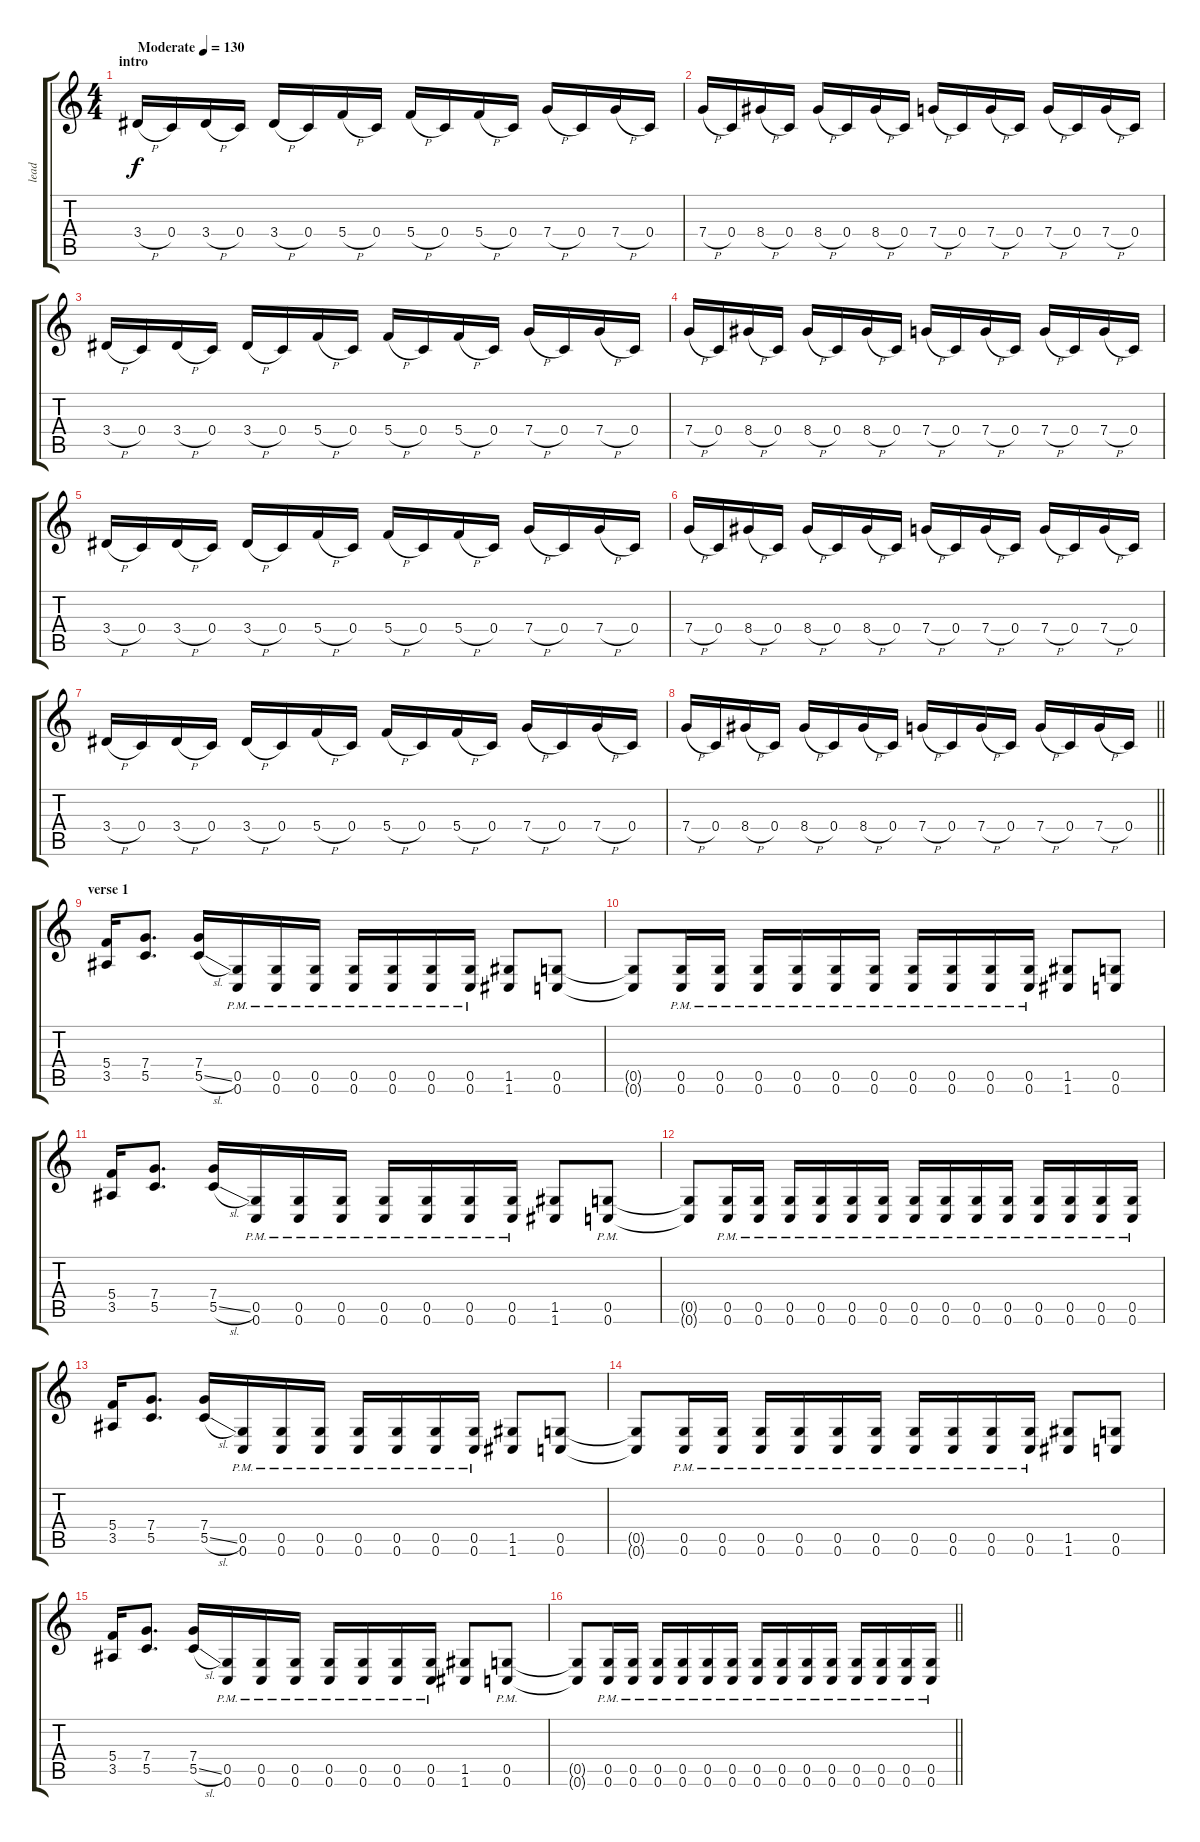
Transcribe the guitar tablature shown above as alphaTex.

\track ("lead" "lead") {instrument overdrivenguitar}
\staff {score tabs}
\tuning (D4 A3 F3 C3 G2 C2) {hide}
\ts (4 4)
\section ("" "intro")
\tempo (130 "Moderate")
\clef g2
\ks c
3.4{h}.16{dy f instrument overdrivenguitar} 0.4.16 3.4{h}.16 0.4.16 3.4{h}.16 0.4.16 5.4{h}.16 0.4.16 5.4{h}.16 0.4.16 5.4{h}.16 0.4.16 7.4{h}.16 0.4.16 7.4{h}.16 0.4.16 |
7.4{h}.16 0.4.16 8.4{h}.16 0.4.16 8.4{h}.16 0.4.16 8.4{h}.16 0.4.16 7.4{h}.16 0.4.16 7.4{h}.16 0.4.16 7.4{h}.16 0.4.16 7.4{h}.16 0.4.16 |
3.4{h}.16 0.4.16 3.4{h}.16 0.4.16 3.4{h}.16 0.4.16 5.4{h}.16 0.4.16 5.4{h}.16 0.4.16 5.4{h}.16 0.4.16 7.4{h}.16 0.4.16 7.4{h}.16 0.4.16 |
7.4{h}.16 0.4.16 8.4{h}.16 0.4.16 8.4{h}.16 0.4.16 8.4{h}.16 0.4.16 7.4{h}.16 0.4.16 7.4{h}.16 0.4.16 7.4{h}.16 0.4.16 7.4{h}.16 0.4.16 |
3.4{h}.16 0.4.16 3.4{h}.16 0.4.16 3.4{h}.16 0.4.16 5.4{h}.16 0.4.16 5.4{h}.16 0.4.16 5.4{h}.16 0.4.16 7.4{h}.16 0.4.16 7.4{h}.16 0.4.16 |
7.4{h}.16 0.4.16 8.4{h}.16 0.4.16 8.4{h}.16 0.4.16 8.4{h}.16 0.4.16 7.4{h}.16 0.4.16 7.4{h}.16 0.4.16 7.4{h}.16 0.4.16 7.4{h}.16 0.4.16 |
3.4{h}.16 0.4.16 3.4{h}.16 0.4.16 3.4{h}.16 0.4.16 5.4{h}.16 0.4.16 5.4{h}.16 0.4.16 5.4{h}.16 0.4.16 7.4{h}.16 0.4.16 7.4{h}.16 0.4.16 |
\barLineRight lightlight
7.4{h}.16 0.4.16 8.4{h}.16 0.4.16 8.4{h}.16 0.4.16 8.4{h}.16 0.4.16 7.4{h}.16 0.4.16 7.4{h}.16 0.4.16 7.4{h}.16 0.4.16 7.4{h}.16 0.4.16 |
\section ("" "verse 1")
(5.4 3.5).16 (7.4 5.5).8{d} (7.4 5.5{sl}).16 (0.5{pm} 0.6{pm}).16 (0.5{pm} 0.6{pm}).16 (0.5{pm} 0.6{pm}).16 (0.5{pm} 0.6{pm}).16 (0.5{pm} 0.6{pm}).16 (0.5{pm} 0.6{pm}).16 (0.5{pm} 0.6{pm}).16 (1.5 1.6).8 (0.5 0.6).8 |
(0.5{t} 0.6{t}).8 (0.5{pm} 0.6{pm}).16 (0.5{pm} 0.6{pm}).16 (0.5{pm} 0.6{pm}).16 (0.5{pm} 0.6{pm}).16 (0.5{pm} 0.6{pm}).16 (0.5{pm} 0.6{pm}).16 (0.5{pm} 0.6{pm}).16 (0.5{pm} 0.6{pm}).16 (0.5{pm} 0.6{pm}).16 (0.5{pm} 0.6{pm}).16 (1.5 1.6).8 (0.5 0.6).8 |
(5.4 3.5).16 (7.4 5.5).8{d} (7.4 5.5{sl}).16 (0.5{pm} 0.6{pm}).16 (0.5{pm} 0.6{pm}).16 (0.5{pm} 0.6{pm}).16 (0.5{pm} 0.6{pm}).16 (0.5{pm} 0.6{pm}).16 (0.5{pm} 0.6{pm}).16 (0.5{pm} 0.6{pm}).16 (1.5 1.6).8 (0.5{pm} 0.6{pm}).8 |
(0.5{t} 0.6{t}).8 (0.5{pm} 0.6{pm}).16 (0.5{pm} 0.6{pm}).16 (0.5{pm} 0.6{pm}).16 (0.5{pm} 0.6{pm}).16 (0.5{pm} 0.6{pm}).16 (0.5{pm} 0.6{pm}).16 (0.5{pm} 0.6{pm}).16 (0.5{pm} 0.6{pm}).16 (0.5{pm} 0.6{pm}).16 (0.5{pm} 0.6{pm}).16 (0.5{pm} 0.6{pm}).16 (0.5{pm} 0.6{pm}).16 (0.5{pm} 0.6{pm}).16 (0.5{pm} 0.6{pm}).16 |
(5.4 3.5).16 (7.4 5.5).8{d} (7.4 5.5{sl}).16 (0.5{pm} 0.6{pm}).16 (0.5{pm} 0.6{pm}).16 (0.5{pm} 0.6{pm}).16 (0.5{pm} 0.6{pm}).16 (0.5{pm} 0.6{pm}).16 (0.5{pm} 0.6{pm}).16 (0.5{pm} 0.6{pm}).16 (1.5 1.6).8 (0.5 0.6).8 |
(0.5{t} 0.6{t}).8 (0.5{pm} 0.6{pm}).16 (0.5{pm} 0.6{pm}).16 (0.5{pm} 0.6{pm}).16 (0.5{pm} 0.6{pm}).16 (0.5{pm} 0.6{pm}).16 (0.5{pm} 0.6{pm}).16 (0.5{pm} 0.6{pm}).16 (0.5{pm} 0.6{pm}).16 (0.5{pm} 0.6{pm}).16 (0.5{pm} 0.6{pm}).16 (1.5 1.6).8 (0.5 0.6).8 |
(5.4 3.5).16 (7.4 5.5).8{d} (7.4 5.5{sl}).16 (0.5{pm} 0.6{pm}).16 (0.5{pm} 0.6{pm}).16 (0.5{pm} 0.6{pm}).16 (0.5{pm} 0.6{pm}).16 (0.5{pm} 0.6{pm}).16 (0.5{pm} 0.6{pm}).16 (0.5{pm} 0.6{pm}).16 (1.5 1.6).8 (0.5{pm} 0.6{pm}).8 |
\barLineRight lightlight
(0.5{t} 0.6{t}).8 (0.5{pm} 0.6{pm}).16 (0.5{pm} 0.6{pm}).16 (0.5{pm} 0.6{pm}).16 (0.5{pm} 0.6{pm}).16 (0.5{pm} 0.6{pm}).16 (0.5{pm} 0.6{pm}).16 (0.5{pm} 0.6{pm}).16 (0.5{pm} 0.6{pm}).16 (0.5{pm} 0.6{pm}).16 (0.5{pm} 0.6{pm}).16 (0.5{pm} 0.6{pm}).16 (0.5{pm} 0.6{pm}).16 (0.5{pm} 0.6{pm}).16 (0.5{pm} 0.6{pm}).16
